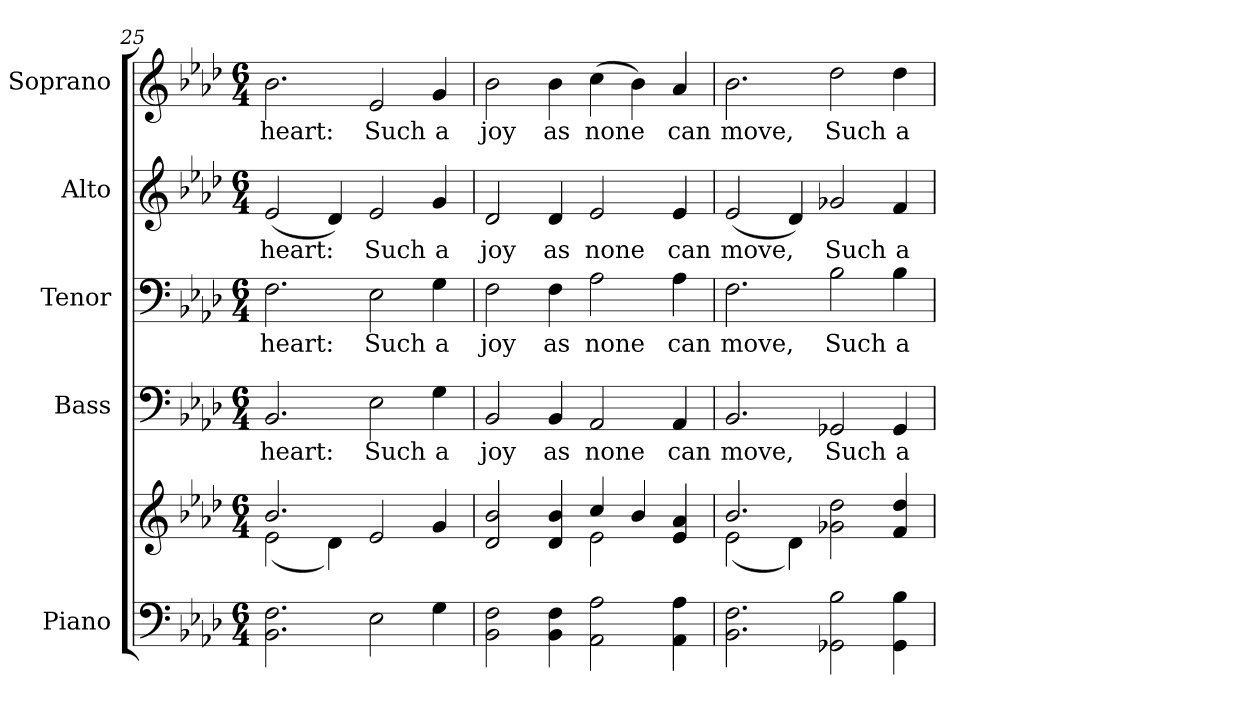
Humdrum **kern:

**kern	**kern	**kern	**text	**kern	**text	**kern	**text	**kern	**text
*part5	*part5	*part4	*part4	*part3	*part3	*part2	*part2	*part1	*part1
*staff6	*staff5	*staff4	*staff4	*staff3	*staff3	*staff2	*staff2	*staff1	*staff1
*I"Piano	*	*I"Bass	*	*I"Tenor	*	*I"Alto	*	*I"Soprano	*
*I'Pno.	*	*I'B.	*	*I'T.	*	*I'A.	*	*I'S.	*
!!LO:PB:g=z
*clefF4	*clefG2	*clefF4	*	*clefF4	*	*clefG2	*	*clefG2	*
*k[b-e-a-d-]	*k[b-e-a-d-]	*k[b-e-a-d-]	*	*k[b-e-a-d-]	*	*k[b-e-a-d-]	*	*k[b-e-a-d-]	*
*A-:	*A-:	*A-:	*	*A-:	*	*A-:	*	*A-:	*
*M6/4	*M6/4	*M6/4	*	*M6/4	*	*M6/4	*	*M6/4	*
=25	=25	=25	=25	=25	=25	=25	=25	=25	=25
*	*^	*	*	*	*	*	*	*	*
!	!	!	!	!LO:LY:b:color=#000000	!	!	!	!	!	!
!	!	!	!	!	!	!LO:LY:b:color=#000000	!	!	!	!
!	!	!	!	!	!	!	!	!LO:LY:b:color=#000000	!	!
!	!	!	!	!	!	!	!	!	!	!LO:LY:b:color=#000000
2.BB-i\ 2.Fi	2.b-i/	(2e-i\	2.BB-i/	heart:	2.Fi\	heart:	(2e-i/	heart:	2.b-i\	heart:
.	.	4d-i\)	.	.	.	.	4d-i/)	.	.	.
!	!	!	!	!LO:LY:b:color=#000000	!	!	!	!	!	!
!	!	!	!	!	!	!LO:LY:b:color=#000000	!	!	!	!
!	!	!	!	!	!	!	!	!LO:LY:b:color=#000000	!	!
!	!	!	!	!	!	!	!	!	!	!LO:LY:b:color=#000000
2E-i\	2e-i/	2.ryy	2E-i\	Such	2E-i\	Such	2e-i/	Such	2e-i/	Such
!	!	!	!	!LO:LY:b:color=#000000	!	!	!	!	!	!
!	!	!	!	!	!	!LO:LY:b:color=#000000	!	!	!	!
!	!	!	!	!	!	!	!	!LO:LY:b:color=#000000	!	!
!	!	!	!	!	!	!	!	!	!	!LO:LY:b:color=#000000
4Gi\	4gi/	.	4Gi\	a	4Gi\	a	4gi/	a	4gi/	a
=26	=26	=26	=26	=26	=26	=26	=26	=26	=26	=26
!	!	!	!	!LO:LY:b:color=#000000	!	!	!	!	!	!
!	!	!	!	!	!	!LO:LY:b:color=#000000	!	!	!	!
!	!	!	!	!	!	!	!	!LO:LY:b:color=#000000	!	!
!	!	!	!	!	!	!	!	!	!	!LO:LY:b:color=#000000
2BB-i\ 2Fi	2d-i/ 2b-i	2.ryy	2BB-i/	joy	2Fi\	joy	2d-i/	joy	2b-i\	joy
!	!	!	!	!LO:LY:b:color=#000000	!	!	!	!	!	!
!	!	!	!	!	!	!LO:LY:b:color=#000000	!	!	!	!
!	!	!	!	!	!	!	!	!LO:LY:b:color=#000000	!	!
!	!	!	!	!	!	!	!	!	!	!LO:LY:b:color=#000000
4BB-i\ 4Fi	4d-i/ 4b-i	.	4BB-i/	as	4Fi\	as	4d-i/	as	4b-i\	as
!	!	!	!	!LO:LY:b:color=#000000	!	!	!	!	!	!
!	!	!	!	!	!	!LO:LY:b:color=#000000	!	!	!	!
!	!	!	!	!	!	!	!	!LO:LY:b:color=#000000	!	!
!	!	!	!	!	!	!	!	!	!	!LO:LY:b:color=#000000
2AA-i\ 2A-i	4cci/	2e-i\	2AA-i/	none	2A-i\	none	2e-i/	none	(4cci\	none
.	4b-i/	.	.	.	.	.	.	.	4b-i\)	.
!	!	!	!	!LO:LY:b:color=#000000	!	!	!	!	!	!
!	!	!	!	!	!	!LO:LY:b:color=#000000	!	!	!	!
!	!	!	!	!	!	!	!	!LO:LY:b:color=#000000	!	!
!	!	!	!	!	!	!	!	!	!	!LO:LY:b:color=#000000
4AA-i\ 4A-i	4e-i/ 4a-i	4ryy	4AA-i/	can	4A-i\	can	4e-i/	can	4a-i/	can
=27	=27	=27	=27	=27	=27	=27	=27	=27	=27	=27
!	!	!	!	!LO:LY:b:color=#000000	!	!	!	!	!	!
!	!	!	!	!	!	!LO:LY:b:color=#000000	!	!	!	!
!	!	!	!	!	!	!	!	!LO:LY:b:color=#000000	!	!
!	!	!	!	!	!	!	!	!	!	!LO:LY:b:color=#000000
2.BB-i\ 2.Fi	2.b-i/	(2e-i\	2.BB-i/	move,	2.Fi\	move,	(2e-i/	move,	2.b-i\	move,
.	.	4d-i\)	.	.	.	.	4d-i/)	.	.	.
!	!	!	!	!LO:LY:b:color=#000000	!	!	!	!	!	!
!	!	!	!	!	!	!LO:LY:b:color=#000000	!	!	!	!
!	!	!	!	!	!	!	!	!LO:LY:b:color=#000000	!	!
!	!	!	!	!	!	!	!	!	!	!LO:LY:b:color=#000000
2GG-Xi\ 2B-i	2g-Xi\ 2dd-i	2.ryy	2GG-Xi/	Such	2B-i\	Such	2g-Xi/	Such	2dd-i\	Such
!	!	!	!	!LO:LY:b:color=#000000	!	!	!	!	!	!
!	!	!	!	!	!	!LO:LY:b:color=#000000	!	!	!	!
!	!	!	!	!	!	!	!	!LO:LY:b:color=#000000	!	!
!	!	!	!	!	!	!	!	!	!	!LO:LY:b:color=#000000
4GG-i\ 4B-i	4fi/ 4dd-i	.	4GG-i/	a	4B-i\	a	4fi/	a	4dd-i\	a
*	*v	*v	*	*	*	*	*	*	*	*
=	=	=	=	=	=	=	=	=	=
*-	*-	*-	*-	*-	*-	*-	*-	*-	*-
